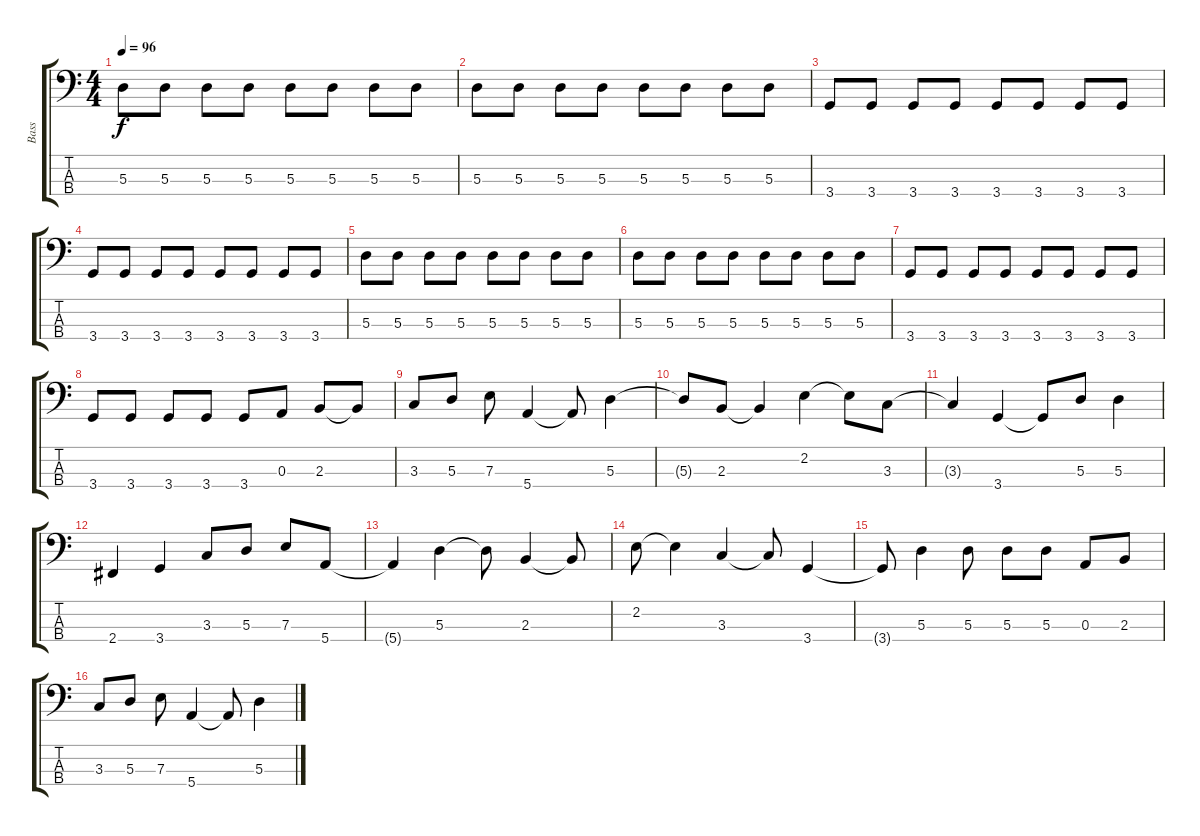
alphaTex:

\track ("Bass" "Bass") {instrument electricbassfinger}
\staff {score tabs}
\tuning (G2 D2 A1 E1) {hide}
\ts (4 4)
\tempo 96
\clef f4
\ks c
5.3.8{dy f} 5.3.8 5.3.8 5.3.8 5.3.8 5.3.8 5.3.8 5.3.8 |
5.3.8 5.3.8 5.3.8 5.3.8 5.3.8 5.3.8 5.3.8 5.3.8 |
3.4.8 3.4.8 3.4.8 3.4.8 3.4.8 3.4.8 3.4.8 3.4.8 |
3.4.8 3.4.8 3.4.8 3.4.8 3.4.8 3.4.8 3.4.8 3.4.8 |
5.3.8 5.3.8 5.3.8 5.3.8 5.3.8 5.3.8 5.3.8 5.3.8 |
5.3.8 5.3.8 5.3.8 5.3.8 5.3.8 5.3.8 5.3.8 5.3.8 |
3.4.8 3.4.8 3.4.8 3.4.8 3.4.8 3.4.8 3.4.8 3.4.8 |
3.4.8 3.4.8 3.4.8 3.4.8 3.4.8 0.3.8 2.3.8 2.3{t}.8 |
3.3.8 5.3.8 7.3.8 5.4.4 5.4{t}.8 5.3.4 |
5.3{t}.8 2.3.8 2.3{t}.4 2.2.4 2.2{t}.8 3.3.8 |
3.3{t}.4 3.4.4 3.4{t}.8 5.3.8 5.3.4 |
2.4.4 3.4.4 3.3.8 5.3.8 7.3.8 5.4.8 |
5.4{t}.4 5.3.4 5.3{t}.8 2.3.4 2.3{t}.8 |
2.2.8 2.2{t}.4 3.3.4 3.3{t}.8 3.4.4 |
3.4{t}.8 5.3.4 5.3.8 5.3.8 5.3.8 0.3.8 2.3.8 |
3.3.8 5.3.8 7.3.8 5.4.4 5.4{t}.8 5.3.4
